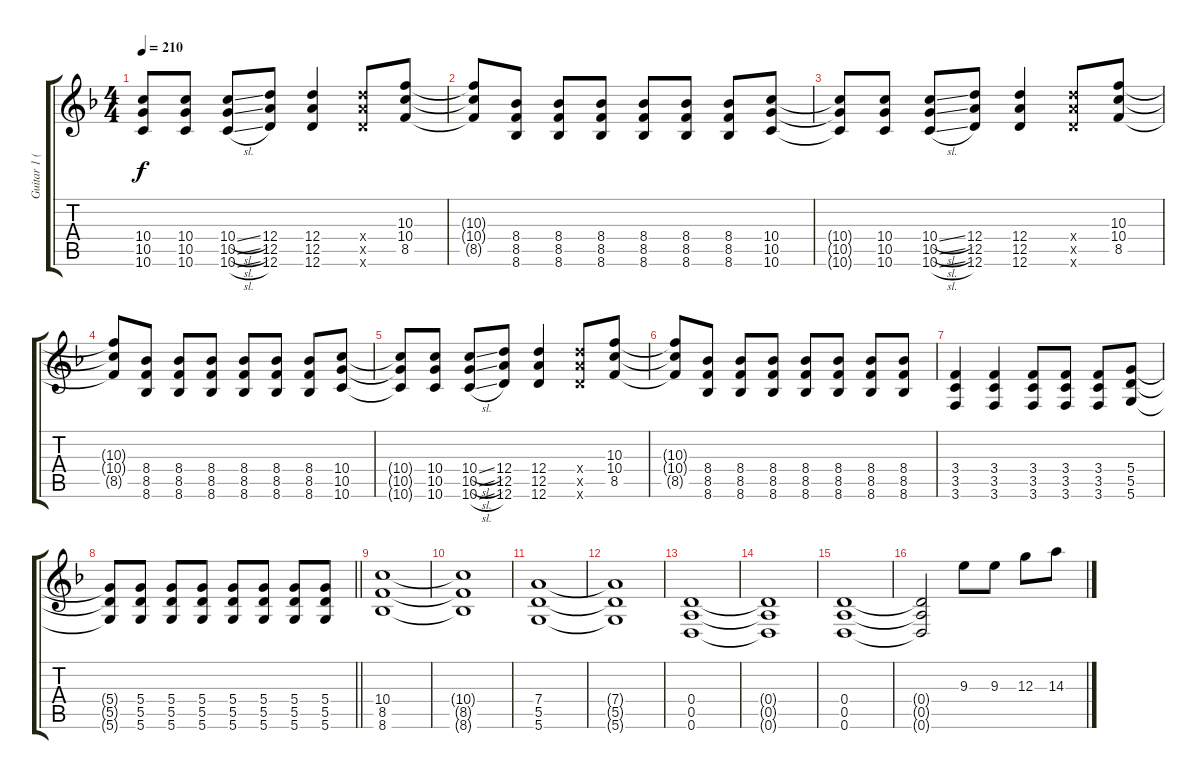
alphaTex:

\track ("Guitar 1 (Dist.)" "Guitar 1 (") {instrument distortionguitar}
\staff {score tabs}
\tuning (E4 B3 G3 D3 A2 D2) {hide}
\ts (4 4)
\tempo 210
\clef g2
\ks f
(10.4{t} 10.5{t} 10.6{t}).8{dy f} (10.4 10.5 10.6).8 (10.4{sl} 10.5{sl} 10.6{sl}).8 (12.4 12.5 12.6).8 (12.4 12.5 12.6).4 (12.4{x} 12.5{x} 12.6{x}).8 (10.3 10.4 8.5).8 |
(10.3{t} 10.4{t} 8.5{t}).8 (8.4 8.5 8.6).8 (8.4 8.5 8.6).8 (8.4 8.5 8.6).8 (8.4 8.5 8.6).8 (8.4 8.5 8.6).8 (8.4 8.5 8.6).8 (10.4 10.5 10.6).8 |
(10.4{t} 10.5{t} 10.6{t}).8 (10.4 10.5 10.6).8 (10.4{sl} 10.5{sl} 10.6{sl}).8 (12.4 12.5 12.6).8 (12.4 12.5 12.6).4 (12.4{x} 12.5{x} 12.6{x}).8 (10.3 10.4 8.5).8 |
(10.3{t} 10.4{t} 8.5{t}).8 (8.4 8.5 8.6).8 (8.4 8.5 8.6).8 (8.4 8.5 8.6).8 (8.4 8.5 8.6).8 (8.4 8.5 8.6).8 (8.4 8.5 8.6).8 (10.4 10.5 10.6).8 |
(10.4{t} 10.5{t} 10.6{t}).8 (10.4 10.5 10.6).8 (10.4{sl} 10.5{sl} 10.6{sl}).8 (12.4 12.5 12.6).8 (12.4 12.5 12.6).4 (12.4{x} 12.5{x} 12.6{x}).8 (10.3 10.4 8.5).8 |
(10.3{t} 10.4{t} 8.5{t}).8 (8.4 8.5 8.6).8 (8.4 8.5 8.6).8 (8.4 8.5 8.6).8 (8.4 8.5 8.6).8 (8.4 8.5 8.6).8 (8.4 8.5 8.6).8 (8.4 8.5 8.6).8 |
(3.4 3.5 3.6).4 (3.4 3.5 3.6).4 (3.4 3.5 3.6).8 (3.4 3.5 3.6).8 (3.4 3.5 3.6).8 (5.4 5.5 5.6).8 |
\barLineRight lightlight
(5.4{t} 5.5{t} 5.6{t}).8 (5.4 5.5 5.6).8 (5.4 5.5 5.6).8 (5.4 5.5 5.6).8 (5.4 5.5 5.6).8 (5.4 5.5 5.6).8 (5.4 5.5 5.6).8 (5.4 5.5 5.6).8 |
(10.4 8.5 8.6).1 |
(10.4{t} 8.5{t} 8.6{t}).1 |
(7.4 5.5 5.6).1 |
(7.4{t} 5.5{t} 5.6{t}).1 |
(0.4 0.5 0.6).1 |
(0.4{t} 0.5{t} 0.6{t}).1 |
(0.4 0.5 0.6).1 |
(0.4{t} 0.5{t} 0.6{t}).2 9.3.8 9.3.8 12.3.8 14.3.8
